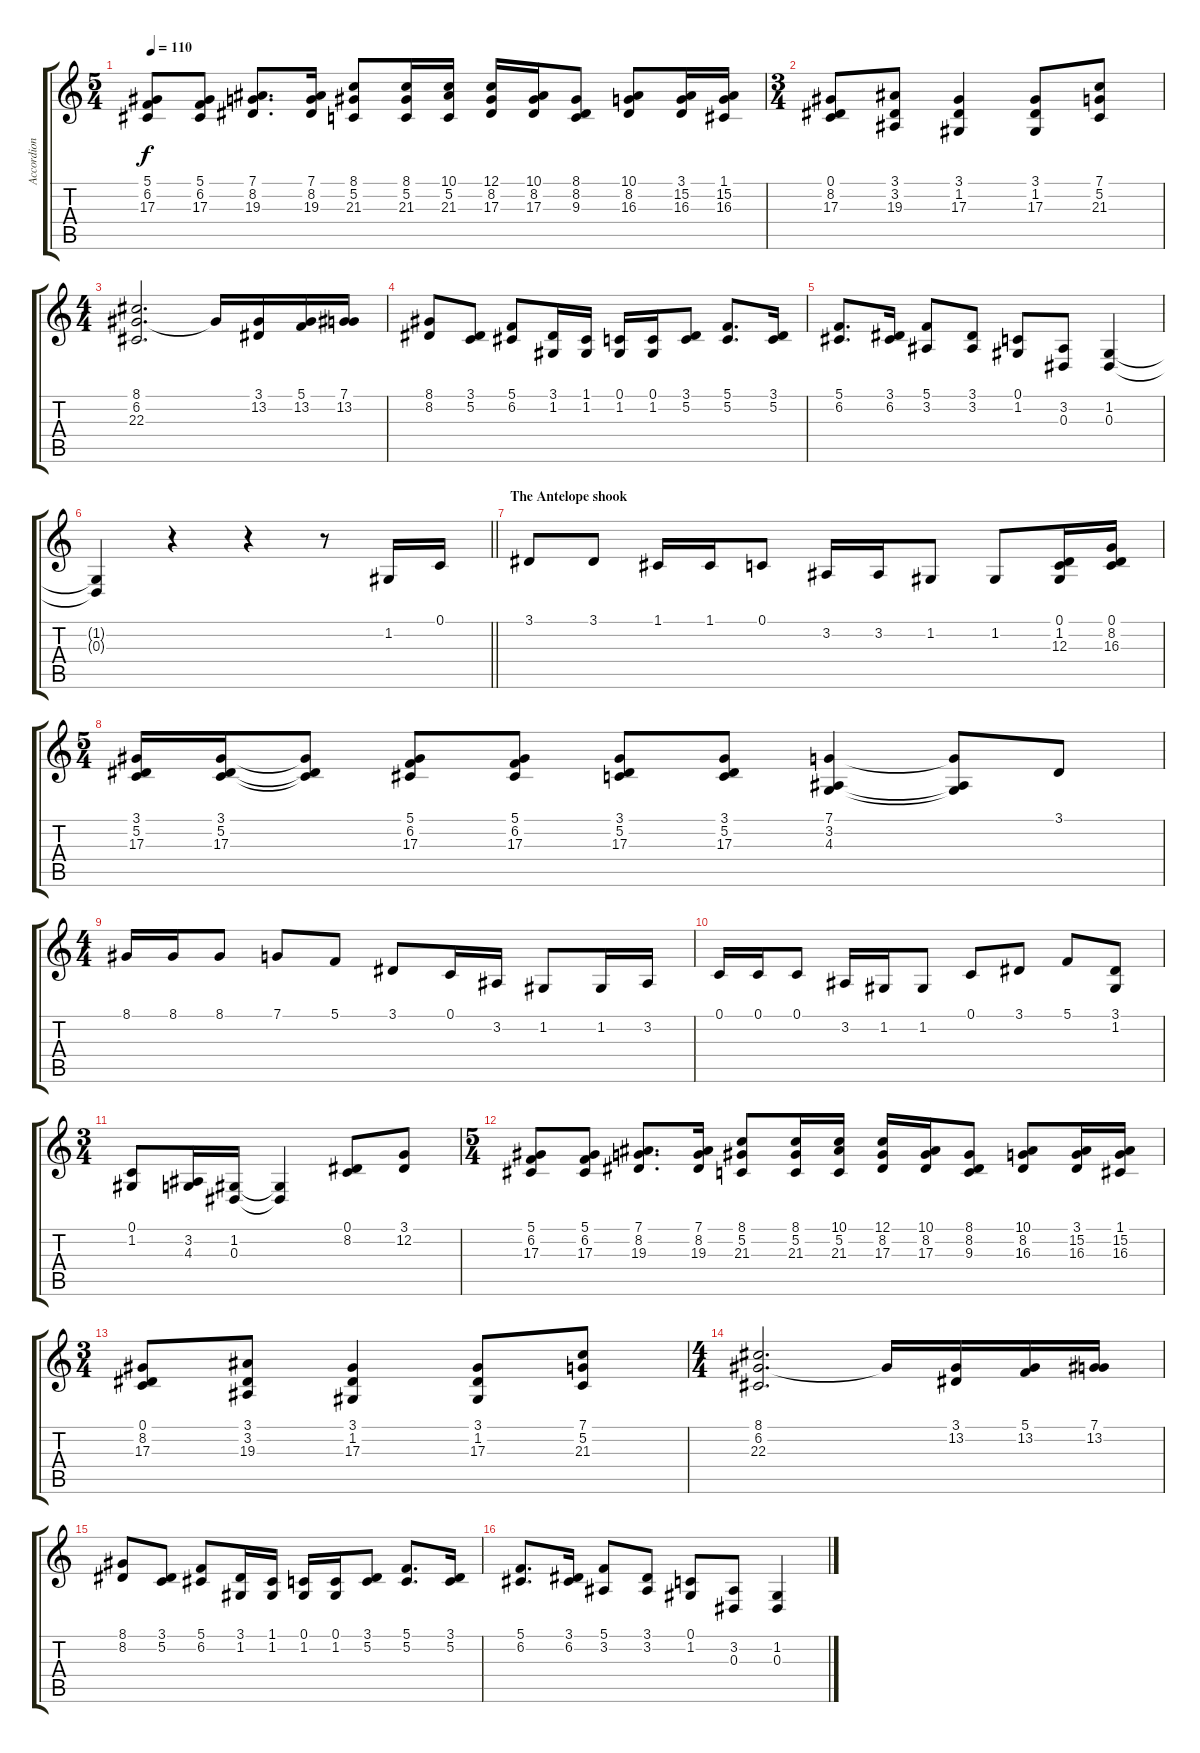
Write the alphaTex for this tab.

\track ("Accordion" "Accordion") {instrument accordion}
\staff {score tabs}
\tuning (C4 G3 Eb3 Bb2 F2 C2) {hide}
\ts (5 4)
\tempo 110
\clef g2
\ks c
(5.1 6.2 17.3).8{dy f} (5.1 6.2 17.3).8 (7.1 8.2 19.3).8{d} (7.1 8.2 19.3).16 (8.1 5.2 21.3).8 (8.1 5.2 21.3).16 (10.1 5.2 21.3).16 (12.1 8.2 17.3).16 (10.1 8.2 17.3).16 (8.1 8.2 9.3).8 (10.1 8.2 16.3).8 (3.1 15.2 16.3).16 (1.1 15.2 16.3).16 |
\ts (3 4)
(0.1 8.2 17.3).8 (3.1 3.2 19.3).8 (3.1 1.2 17.3).4 (3.1 1.2 17.3).8 (7.1 5.2 21.3).8 |
\ts (4 4)
(8.1 6.2 22.3).2{d} 8.1{t}.16 (3.1 13.2).16 (5.1 13.2).16 (7.1 13.2).16 |
(8.1 8.2).8 (3.1 5.2).8 (5.1 6.2).8 (3.1 1.2).16 (1.1 1.2).16 (0.1 1.2).16 (0.1 1.2).16 (3.1 5.2).8 (5.1 5.2).8{d} (3.1 5.2).16 |
(5.1 6.2).8{d} (3.1 6.2).16 (5.1 3.2).8 (3.1 3.2).8 (0.1 1.2).8 (3.2 0.3).8 (1.2 0.3).4 |
\barLineRight lightlight
(1.2{t} 0.3{t}).4 r.4 r.4 r.8 1.2.16 0.1.16 |
\section ("" "The Antelope shook")
3.1.8 3.1.8 1.1.16 1.1.16 0.1.8 3.2.16 3.2.16 1.2.8 1.2.8 (0.1 1.2 12.3).16 (0.1 8.2 16.3).16 |
\ts (5 4)
(3.1 5.2 17.3).16 (3.1 5.2 17.3).16 (3.1{t} 5.2{t} 17.3{t}).8 (5.1 6.2 17.3).8 (5.1 6.2 17.3).8 (3.1 5.2 17.3).8 (3.1 5.2 17.3).8 (7.1 3.2 4.3).4 (7.1{t} 3.2{t} 4.3{t}).8 3.1.8 |
\ts (4 4)
8.1.16 8.1.16 8.1.8 7.1.8 5.1.8 3.1.8 0.1.16 3.2.16 1.2.8 1.2.16 3.2.16 |
0.1.16 0.1.16 0.1.8 3.2.16 1.2.16 1.2.8 0.1.8 3.1.8 5.1.8 (3.1 1.2).8 |
\ts (3 4)
(0.1 1.2).8 (3.2 4.3).16 (1.2 0.3).16 (1.2{t} 0.3{t}).4 (0.1 8.2).8 (3.1 12.2).8 |
\ts (5 4)
(5.1 6.2 17.3).8 (5.1 6.2 17.3).8 (7.1 8.2 19.3).8{d} (7.1 8.2 19.3).16 (8.1 5.2 21.3).8 (8.1 5.2 21.3).16 (10.1 5.2 21.3).16 (12.1 8.2 17.3).16 (10.1 8.2 17.3).16 (8.1 8.2 9.3).8 (10.1 8.2 16.3).8 (3.1 15.2 16.3).16 (1.1 15.2 16.3).16 |
\ts (3 4)
(0.1 8.2 17.3).8 (3.1 3.2 19.3).8 (3.1 1.2 17.3).4 (3.1 1.2 17.3).8 (7.1 5.2 21.3).8 |
\ts (4 4)
(8.1 6.2 22.3).2{d} 8.1{t}.16 (3.1 13.2).16 (5.1 13.2).16 (7.1 13.2).16 |
(8.1 8.2).8 (3.1 5.2).8 (5.1 6.2).8 (3.1 1.2).16 (1.1 1.2).16 (0.1 1.2).16 (0.1 1.2).16 (3.1 5.2).8 (5.1 5.2).8{d} (3.1 5.2).16 |
(5.1 6.2).8{d} (3.1 6.2).16 (5.1 3.2).8 (3.1 3.2).8 (0.1 1.2).8 (3.2 0.3).8 (1.2 0.3).4
